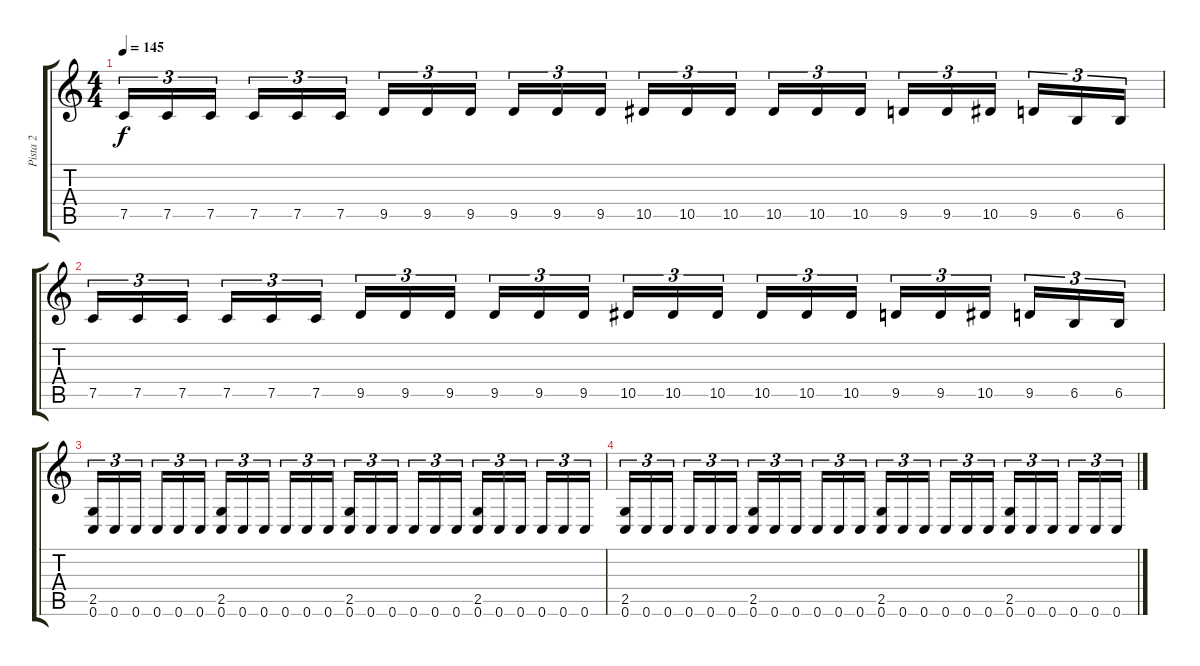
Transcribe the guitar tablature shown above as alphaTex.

\track ("Pista 2" "Pista 2") {instrument distortionguitar}
\staff {score tabs}
\tuning (C4 G3 Eb3 Bb2 F2 C2) {hide}
\ts (4 4)
\tempo 145
\clef g2
\ks c
7.5.16{tu (3 2) dy f} 7.5.16{tu (3 2)} 7.5.16{tu (3 2)} 7.5.16{tu (3 2)} 7.5.16{tu (3 2)} 7.5.16{tu (3 2)} 9.5.16{tu (3 2)} 9.5.16{tu (3 2)} 9.5.16{tu (3 2)} 9.5.16{tu (3 2)} 9.5.16{tu (3 2)} 9.5.16{tu (3 2)} 10.5.16{tu (3 2)} 10.5.16{tu (3 2)} 10.5.16{tu (3 2)} 10.5.16{tu (3 2)} 10.5.16{tu (3 2)} 10.5.16{tu (3 2)} 9.5.16{tu (3 2)} 9.5.16{tu (3 2)} 10.5.16{tu (3 2)} 9.5.16{tu (3 2)} 6.5.16{tu (3 2)} 6.5.16{tu (3 2)} |
7.5.16{tu (3 2)} 7.5.16{tu (3 2)} 7.5.16{tu (3 2)} 7.5.16{tu (3 2)} 7.5.16{tu (3 2)} 7.5.16{tu (3 2)} 9.5.16{tu (3 2)} 9.5.16{tu (3 2)} 9.5.16{tu (3 2)} 9.5.16{tu (3 2)} 9.5.16{tu (3 2)} 9.5.16{tu (3 2)} 10.5.16{tu (3 2)} 10.5.16{tu (3 2)} 10.5.16{tu (3 2)} 10.5.16{tu (3 2)} 10.5.16{tu (3 2)} 10.5.16{tu (3 2)} 9.5.16{tu (3 2)} 9.5.16{tu (3 2)} 10.5.16{tu (3 2)} 9.5.16{tu (3 2)} 6.5.16{tu (3 2)} 6.5.16{tu (3 2)} |
(2.5 0.6).16{tu (3 2)} 0.6.16{tu (3 2)} 0.6.16{tu (3 2)} 0.6.16{tu (3 2)} 0.6.16{tu (3 2)} 0.6.16{tu (3 2)} (2.5 0.6).16{tu (3 2)} 0.6.16{tu (3 2)} 0.6.16{tu (3 2)} 0.6.16{tu (3 2)} 0.6.16{tu (3 2)} 0.6.16{tu (3 2)} (2.5 0.6).16{tu (3 2)} 0.6.16{tu (3 2)} 0.6.16{tu (3 2)} 0.6.16{tu (3 2)} 0.6.16{tu (3 2)} 0.6.16{tu (3 2)} (2.5 0.6).16{tu (3 2)} 0.6.16{tu (3 2)} 0.6.16{tu (3 2)} 0.6.16{tu (3 2)} 0.6.16{tu (3 2)} 0.6.16{tu (3 2)} |
(2.5 0.6).16{tu (3 2)} 0.6.16{tu (3 2)} 0.6.16{tu (3 2)} 0.6.16{tu (3 2)} 0.6.16{tu (3 2)} 0.6.16{tu (3 2)} (2.5 0.6).16{tu (3 2)} 0.6.16{tu (3 2)} 0.6.16{tu (3 2)} 0.6.16{tu (3 2)} 0.6.16{tu (3 2)} 0.6.16{tu (3 2)} (2.5 0.6).16{tu (3 2)} 0.6.16{tu (3 2)} 0.6.16{tu (3 2)} 0.6.16{tu (3 2)} 0.6.16{tu (3 2)} 0.6.16{tu (3 2)} (2.5 0.6).16{tu (3 2)} 0.6.16{tu (3 2)} 0.6.16{tu (3 2)} 0.6.16{tu (3 2)} 0.6.16{tu (3 2)} 0.6.16{tu (3 2)}
